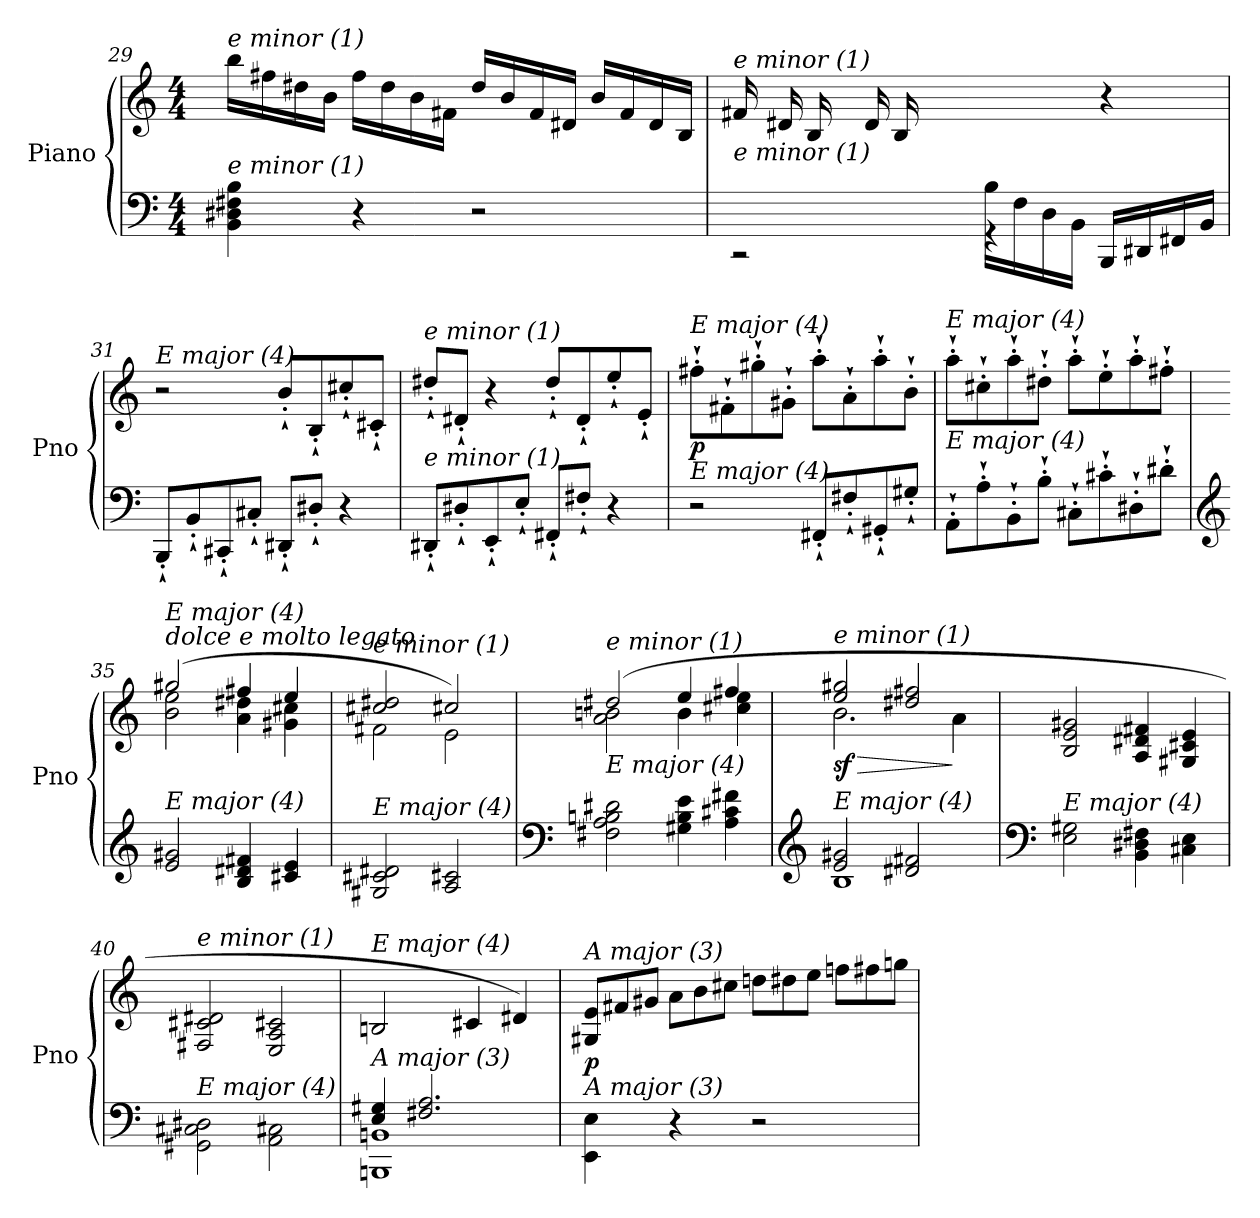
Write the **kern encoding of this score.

**kern	**kern	**dynam
*part1	*part1	*part1
*staff2	*staff1	*staff1/2
*I"Piano	*	*
*I'Pno	*	*
*clefF4	*clefG2	*
*k[]	*k[]	*
*M4/4	*M4/4	*
=29	=29	=29
!	!LO:TX:i:t=e minor (1)	!
!LO:TX:i:t=e minor (1)	!	!
4BB\ 4D#X\ 4F#X\ 4B\	16bb\LL	.
.	16ff#X\	.
.	16dd#X\	.
.	16b\JJ	.
4r	16ff#\LL	.
.	16dd#\	.
.	16b\	.
.	16f#X\JJ	.
2r	16dd#/LL	.
.	16b/	.
.	16f#/	.
.	16d#X/JJ	.
.	16b/LL	.
.	16f#/	.
.	16d#/	.
.	16B/JJ	.
!!LO:PB:g=z
=30	=30	=30
*^	*	*
!	!	!LO:TX:i:t=e minor (1)	!
!LO:TX:i:t=e minor (1)	!	!	!
8.ryy	2r	16f#X/LL	.
.	.	16d#X/	.
.	.	16B/	.
16F#X/JJ	.	16ryy	.
8ryy	.	16d#/LL	.
.	.	16B/	.
16F#/	.	4.ryy	.
16D#X/JJ	.	.	.
16B\LL	4rGG	.	.
16F#\	.	.	.
16D#\	.	.	.
16BB\JJ	.	.	.
4ryy	16BBB/LL	4r	.
.	16DD#X/	.	.
.	16FF#X/	.	.
.	16BB/JJ	.	.
=31	=31	=31	=31
!	!	!LO:TX:i:t=E major (4)	!
!LO:TX:i:t=E major (4)	!	!	!
!	!	!	!LO:DY:b=2
*v	*v	*	*
8BBB`'/L	2r	other-dynamics
8BB`'/	.	.
8CC#X`'/	.	.
8C#X`'/J	.	.
!	!	!LO:DY:a
8DD#X`'/L	8b`'/L	other-dynamics
8D#X`'/J	8B`'/	.
4r	8cc#X`'/	.
.	8c#X`'/J	.
=32	=32	=32
!	!LO:TX:i:t=e minor (1)	!
!LO:TX:i:t=e minor (1)	!	!
8DD#X`'/L	8dd#X`'/L	.
8D#X`'/	8d#X`'/J	.
8EE`'/	4r	.
8E`'/J	.	.
8FF#X`'/L	8dd#`'/L	.
8F#X`'/J	8d#`'/	.
4r	8ee`'/	.
.	8e`'/J	.
!!LO:LB:g=z
=33	=33	=33
!	!LO:TX:i:t=E major (4)	!
!LO:TX:i:t=E major (4)	!	!
!	!	!LO:DY:b
2r	8ff#X`'\L	p
.	8f#X`'\	.
.	8gg#X`'\	.
.	8g#X`'\J	.
8FF#X`'/L	8aa`'\L	.
8F#X`'/	8a`'\	.
8GG#X`'/	8aa`'\	.
8G#X`'/J	8b`'\J	.
=34	=34	=34
!	!LO:TX:i:t=E major (4)	!
!LO:TX:i:t=E major (4)	!	!
8AA`'\L	8aa`'\L	.
8A`'\	8cc#X`'\	.
8BB`'\	8aa`'\	.
8B`'\J	8dd#X`'\J	.
8C#X`'\L	8aa`'\L	.
8c#X`'\	8ee`'\	.
8D#X`'\	8aa`'\	.
8d#X`'\J	8ff#X`'\J	.
=35	=35	=35
*clefG2	*	*
*	*^	*
!	!LO:TX:a:i:t=dolce e molto legato	!	!
!	!LO:TX:i:t=E major (4)	!	!
!LO:TX:i:t=E major (4)	!	!	!
2e/ 2g#X/	(2gg#X/	2b\ 2ee\	.
4B/ 4d#X/ 4f#X/	4ff#X/	4a\ 4dd#X\	.
4c#X/ 4e/	4ee/	4g#X\ 4cc#X\	.
=36	=36	=36	=36
!	!LO:TX:i:t=e minor (1)	!	!
!LO:TX:i:t=E major (4)	!	!	!
2G#X/ 2c#Xi/ 2d#X/	2cc#Xi/ 2dd#X/	2f#X\	.
2A/ 2c#X/	2cc#X/)	2e\	.
=37	=37	=37	=37
*clefF4	*	*	*
!	!LO:TX:i:t=e minor (1)	!	!
!LO:TX:i:t=E major (4)	!	!	!
!	!	!	!LO:DY:b
2F#X\ 2A\ 2Bn\ 2d#X\	(2dd#X/	2a\ 2bn\	other-dynamics
4G#X\ 4B\ 4e\	4ee/	4b\	.
4A\ 4c#X\ 4f#X\	4ff#X/	4cc#X\ 4ee\	.
!!LO:LB:g=z	!!
=38	=38	=38	=38
*clefG2	*	*	*
*^	*	*	*
!	!	!LO:TX:i:t=e minor (1)	!	!
!LO:TX:i:t=E major (4)	!	!	!	!
!	!	!	!	!LO:HP:b
!	!	!	!	!LO:DY:n=1:b
2e/ 2g#X/	1B	2ee/ 2gg#X/	2.b\	> sf
2d#X/ 2f#X/	.	2dd#X/ 2ff#X/	.	.
.	.	.	4a\	]
*v	*v	*	*	*
*	*v	*v	*
=39	=39	=39
*clefF4	*	*
*	*^	*
!	!LO:TX:i:t=E major (4)	!	!
!LO:TX:i:t=E major (4)	!	!	!
*	*v	*v	*
2E\ 2G#X\	2B/ 2e/ 2g#X/	.
4BB\ 4D#X\ 4F#X\	4A/ 4d#X/ 4f#X/	.
4C#X\ 4E\	4G#X/ 4c#X/ 4e/	.
=40	=40	=40
!	!LO:TX:i:t=e minor (1)	!
!LO:TX:i:t=E major (4)	!	!
2GG#X\ 2C#Xi\ 2D#X\	2F#X/ 2c#Xi/ 2d#X/	.
2AA\ 2C#X\	2E/ 2A/ 2c#X/	.
=41	=41	=41
*^	*	*
!	!	!LO:TX:i:t=E major (4)	!
!LO:TX:i:t=A major (3)	!	!	!
!	!	!	!LO:DY:b
4E/ 4G#X/	1BBBn 1BBn	2Bn/	other-dynamics
2.F#X/ 2.A/	.	.	.
.	.	4c#X/	.
.	.	4d#X/)	.
*v	*v	*	*
!!LO:LB:g=z
=42	=42	=42
*	*Xtuplet	*
!	!LO:TX:i:t=A major (3)	!
!LO:TX:i:t=A major (3)	!	!
!	!	!LO:DY:b
4EE\ 4E\	12G#X/ 12e/L	p
.	12f#X/	.
.	12g#X/J	.
4r	12a\L	.
.	12b\	.
.	12cc#X\J	.
2r	12ddn\L	.
.	12dd#X\	.
.	12ee\J	.
.	12ffni\L	.
.	12ff#X\	.
.	12ggni\J	.
=	=	=
*-	*-	*-
